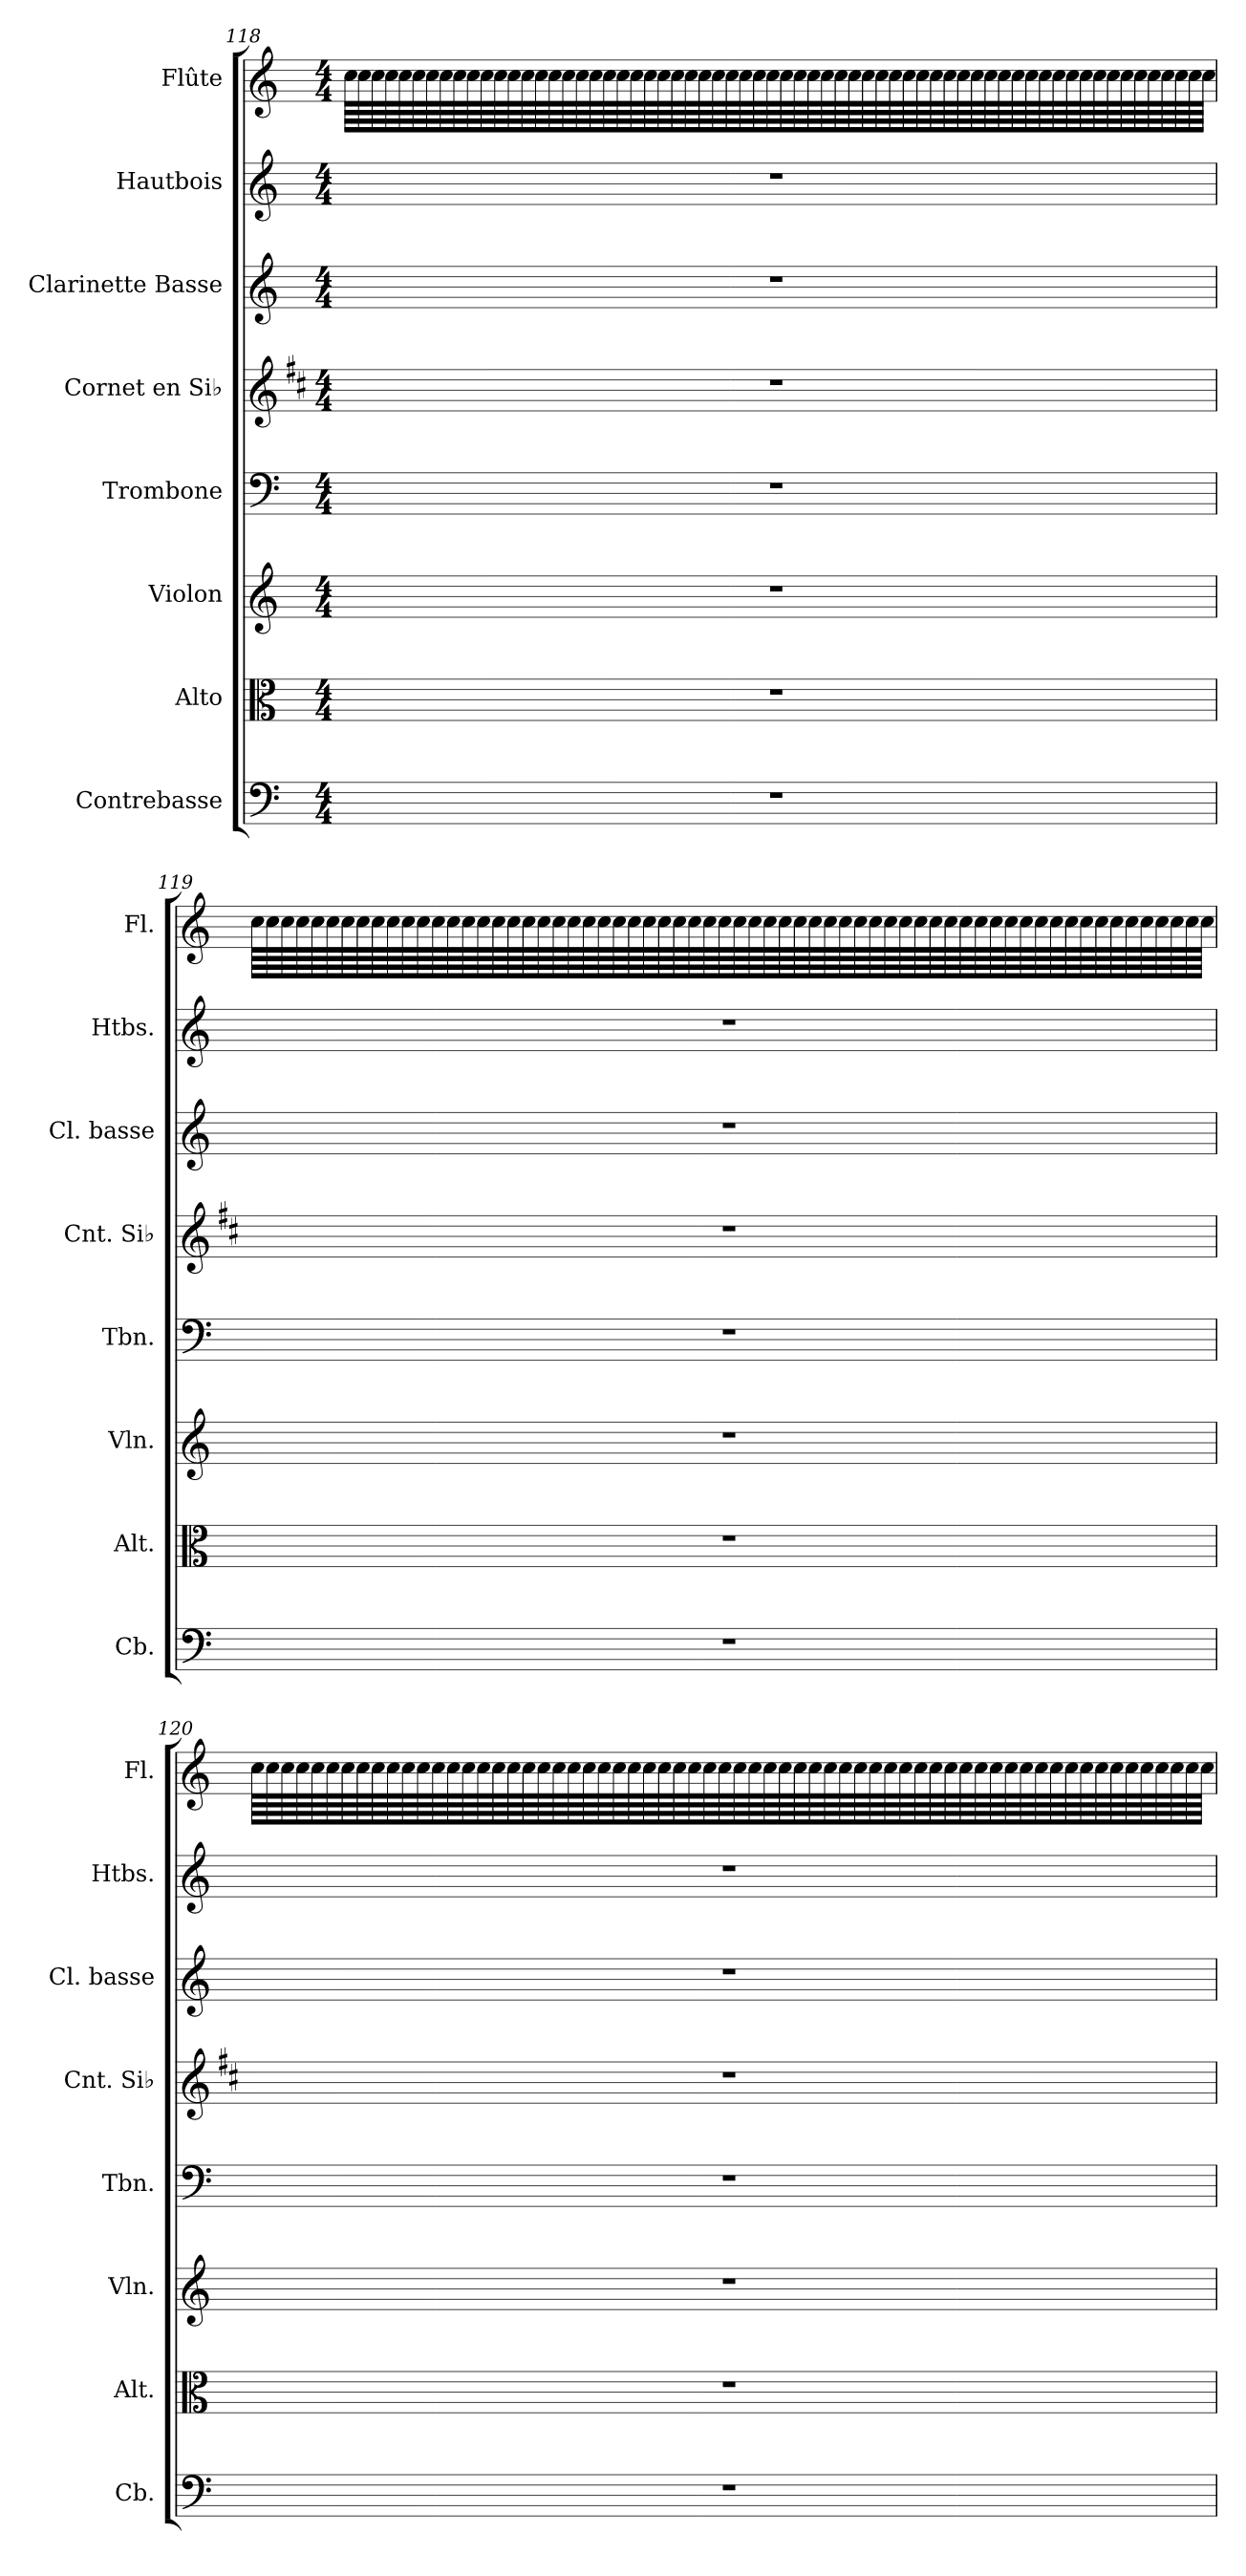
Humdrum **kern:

**kern	**kern	**kern	**kern	**kern	**kern	**kern	**kern
*part8	*part7	*part6	*part5	*part4	*part3	*part2	*part1
*staff8	*staff7	*staff6	*staff5	*staff4	*staff3	*staff2	*staff1
*I"Contrebasse	*I"Alto	*I"Violon	*I"Trombone	*I"Cornet en Si♭	*I"Clarinette Basse	*I"Hautbois	*I"Flûte
*I'Cb.	*I'Alt.	*I'Vln.	*I'Tbn.	*I'Cnt. Si♭	*I'Cl. basse	*I'Htbs.	*I'Fl.
!!LO:PB:g=z
*clefF4	*clefC3	*clefG2	*clefF4	*clefG2	*clefG2	*clefG2	*clefG2
*ITrd7c12	*	*	*	*ITrd1c2	*ITrd8c14	*	*
*k[]	*k[]	*k[]	*k[]	*k[]	*k[]	*k[]	*k[]
*M4/4	*M4/4	*M4/4	*M4/4	*M4/4	*M4/4	*M4/4	*M4/4
=118	=118	=118	=118	=118	=118	=118	=118
1r	1r	1r	1r	1r	1r	1r	64cc\LLLL
.	.	.	.	.	.	.	64cc\
.	.	.	.	.	.	.	64cc\
.	.	.	.	.	.	.	64cc\
.	.	.	.	.	.	.	64cc\
.	.	.	.	.	.	.	64cc\
.	.	.	.	.	.	.	64cc\
.	.	.	.	.	.	.	64cc\
.	.	.	.	.	.	.	64cc\
.	.	.	.	.	.	.	64cc\
.	.	.	.	.	.	.	64cc\
.	.	.	.	.	.	.	64cc\
.	.	.	.	.	.	.	64cc\
.	.	.	.	.	.	.	64cc\
.	.	.	.	.	.	.	64cc\
.	.	.	.	.	.	.	64cc\
.	.	.	.	.	.	.	64cc\
.	.	.	.	.	.	.	64cc\
.	.	.	.	.	.	.	64cc\
.	.	.	.	.	.	.	64cc\
.	.	.	.	.	.	.	64cc\
.	.	.	.	.	.	.	64cc\
.	.	.	.	.	.	.	64cc\
.	.	.	.	.	.	.	64cc\
.	.	.	.	.	.	.	64cc\
.	.	.	.	.	.	.	64cc\
.	.	.	.	.	.	.	64cc\
.	.	.	.	.	.	.	64cc\
.	.	.	.	.	.	.	64cc\
.	.	.	.	.	.	.	64cc\
.	.	.	.	.	.	.	64cc\
.	.	.	.	.	.	.	64cc\
.	.	.	.	.	.	.	64cc\
.	.	.	.	.	.	.	64cc\
.	.	.	.	.	.	.	64cc\
.	.	.	.	.	.	.	64cc\
.	.	.	.	.	.	.	64cc\
.	.	.	.	.	.	.	64cc\
.	.	.	.	.	.	.	64cc\
.	.	.	.	.	.	.	64cc\
.	.	.	.	.	.	.	64cc\
.	.	.	.	.	.	.	64cc\
.	.	.	.	.	.	.	64cc\
.	.	.	.	.	.	.	64cc\
.	.	.	.	.	.	.	64cc\
.	.	.	.	.	.	.	64cc\
.	.	.	.	.	.	.	64cc\
.	.	.	.	.	.	.	64cc\
.	.	.	.	.	.	.	64cc\
.	.	.	.	.	.	.	64cc\
.	.	.	.	.	.	.	64cc\
.	.	.	.	.	.	.	64cc\
.	.	.	.	.	.	.	64cc\
.	.	.	.	.	.	.	64cc\
.	.	.	.	.	.	.	64cc\
.	.	.	.	.	.	.	64cc\
.	.	.	.	.	.	.	64cc\
.	.	.	.	.	.	.	64cc\
.	.	.	.	.	.	.	64cc\
.	.	.	.	.	.	.	64cc\
.	.	.	.	.	.	.	64cc\
.	.	.	.	.	.	.	64cc\
.	.	.	.	.	.	.	64cc\
.	.	.	.	.	.	.	64cc\JJJJ
!!LO:PB:g=z
=119	=119	=119	=119	=119	=119	=119	=119
1r	1r	1r	1r	1r	1r	1r	64cc\LLLL
.	.	.	.	.	.	.	64cc\
.	.	.	.	.	.	.	64cc\
.	.	.	.	.	.	.	64cc\
.	.	.	.	.	.	.	64cc\
.	.	.	.	.	.	.	64cc\
.	.	.	.	.	.	.	64cc\
.	.	.	.	.	.	.	64cc\
.	.	.	.	.	.	.	64cc\
.	.	.	.	.	.	.	64cc\
.	.	.	.	.	.	.	64cc\
.	.	.	.	.	.	.	64cc\
.	.	.	.	.	.	.	64cc\
.	.	.	.	.	.	.	64cc\
.	.	.	.	.	.	.	64cc\
.	.	.	.	.	.	.	64cc\
.	.	.	.	.	.	.	64cc\
.	.	.	.	.	.	.	64cc\
.	.	.	.	.	.	.	64cc\
.	.	.	.	.	.	.	64cc\
.	.	.	.	.	.	.	64cc\
.	.	.	.	.	.	.	64cc\
.	.	.	.	.	.	.	64cc\
.	.	.	.	.	.	.	64cc\
.	.	.	.	.	.	.	64cc\
.	.	.	.	.	.	.	64cc\
.	.	.	.	.	.	.	64cc\
.	.	.	.	.	.	.	64cc\
.	.	.	.	.	.	.	64cc\
.	.	.	.	.	.	.	64cc\
.	.	.	.	.	.	.	64cc\
.	.	.	.	.	.	.	64cc\
.	.	.	.	.	.	.	64cc\
.	.	.	.	.	.	.	64cc\
.	.	.	.	.	.	.	64cc\
.	.	.	.	.	.	.	64cc\
.	.	.	.	.	.	.	64cc\
.	.	.	.	.	.	.	64cc\
.	.	.	.	.	.	.	64cc\
.	.	.	.	.	.	.	64cc\
.	.	.	.	.	.	.	64cc\
.	.	.	.	.	.	.	64cc\
.	.	.	.	.	.	.	64cc\
.	.	.	.	.	.	.	64cc\
.	.	.	.	.	.	.	64cc\
.	.	.	.	.	.	.	64cc\
.	.	.	.	.	.	.	64cc\
.	.	.	.	.	.	.	64cc\
.	.	.	.	.	.	.	64cc\
.	.	.	.	.	.	.	64cc\
.	.	.	.	.	.	.	64cc\
.	.	.	.	.	.	.	64cc\
.	.	.	.	.	.	.	64cc\
.	.	.	.	.	.	.	64cc\
.	.	.	.	.	.	.	64cc\
.	.	.	.	.	.	.	64cc\
.	.	.	.	.	.	.	64cc\
.	.	.	.	.	.	.	64cc\
.	.	.	.	.	.	.	64cc\
.	.	.	.	.	.	.	64cc\
.	.	.	.	.	.	.	64cc\
.	.	.	.	.	.	.	64cc\
.	.	.	.	.	.	.	64cc\
.	.	.	.	.	.	.	64cc\JJJJ
!!LO:PB:g=z
=120	=120	=120	=120	=120	=120	=120	=120
1r	1r	1r	1r	1r	1r	1r	64cc\LLLL
.	.	.	.	.	.	.	64cc\
.	.	.	.	.	.	.	64cc\
.	.	.	.	.	.	.	64cc\
.	.	.	.	.	.	.	64cc\
.	.	.	.	.	.	.	64cc\
.	.	.	.	.	.	.	64cc\
.	.	.	.	.	.	.	64cc\
.	.	.	.	.	.	.	64cc\
.	.	.	.	.	.	.	64cc\
.	.	.	.	.	.	.	64cc\
.	.	.	.	.	.	.	64cc\
.	.	.	.	.	.	.	64cc\
.	.	.	.	.	.	.	64cc\
.	.	.	.	.	.	.	64cc\
.	.	.	.	.	.	.	64cc\
.	.	.	.	.	.	.	64cc\
.	.	.	.	.	.	.	64cc\
.	.	.	.	.	.	.	64cc\
.	.	.	.	.	.	.	64cc\
.	.	.	.	.	.	.	64cc\
.	.	.	.	.	.	.	64cc\
.	.	.	.	.	.	.	64cc\
.	.	.	.	.	.	.	64cc\
.	.	.	.	.	.	.	64cc\
.	.	.	.	.	.	.	64cc\
.	.	.	.	.	.	.	64cc\
.	.	.	.	.	.	.	64cc\
.	.	.	.	.	.	.	64cc\
.	.	.	.	.	.	.	64cc\
.	.	.	.	.	.	.	64cc\
.	.	.	.	.	.	.	64cc\
.	.	.	.	.	.	.	64cc\
.	.	.	.	.	.	.	64cc\
.	.	.	.	.	.	.	64cc\
.	.	.	.	.	.	.	64cc\
.	.	.	.	.	.	.	64cc\
.	.	.	.	.	.	.	64cc\
.	.	.	.	.	.	.	64cc\
.	.	.	.	.	.	.	64cc\
.	.	.	.	.	.	.	64cc\
.	.	.	.	.	.	.	64cc\
.	.	.	.	.	.	.	64cc\
.	.	.	.	.	.	.	64cc\
.	.	.	.	.	.	.	64cc\
.	.	.	.	.	.	.	64cc\
.	.	.	.	.	.	.	64cc\
.	.	.	.	.	.	.	64cc\
.	.	.	.	.	.	.	64cc\
.	.	.	.	.	.	.	64cc\
.	.	.	.	.	.	.	64cc\
.	.	.	.	.	.	.	64cc\
.	.	.	.	.	.	.	64cc\
.	.	.	.	.	.	.	64cc\
.	.	.	.	.	.	.	64cc\
.	.	.	.	.	.	.	64cc\
.	.	.	.	.	.	.	64cc\
.	.	.	.	.	.	.	64cc\
.	.	.	.	.	.	.	64cc\
.	.	.	.	.	.	.	64cc\
.	.	.	.	.	.	.	64cc\
.	.	.	.	.	.	.	64cc\
.	.	.	.	.	.	.	64cc\
.	.	.	.	.	.	.	64cc\JJJJ
=	=	=	=	=	=	=	=
*-	*-	*-	*-	*-	*-	*-	*-
